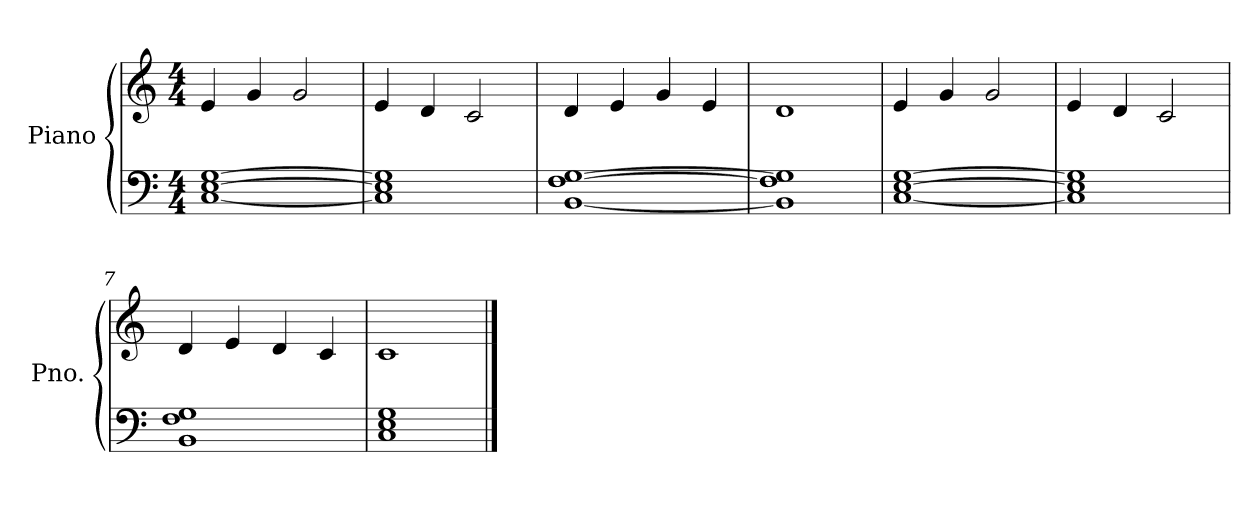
**kern	**kern
*part1	*part1
*staff2	*staff1
*I"Piano	*
*I'Pno.	*
*clefF4	*clefG2
*k[]	*k[]
*C:	*C:
*M4/4	*M4/4
=1	=1
[1C [1E [1G	4e/
.	4g/
.	2g/
=2	=2
1C] 1E] 1G]	4e/
.	4d/
.	2c/
=3	=3
[1BB [1F [1G	4d/
.	4e/
.	4g/
.	4e/
=4	=4
1BB] 1F] 1G]	1d
=5	=5
[1C [1E [1G	4e/
.	4g/
.	2g/
=6	=6
1C] 1E] 1G]	4e/
.	4d/
.	2c/
=7	=7
1BB 1F 1G	4d/
.	4e/
.	4d/
.	4c/
=8	=8
1C 1E 1G	1c
==	==
*-	*-
